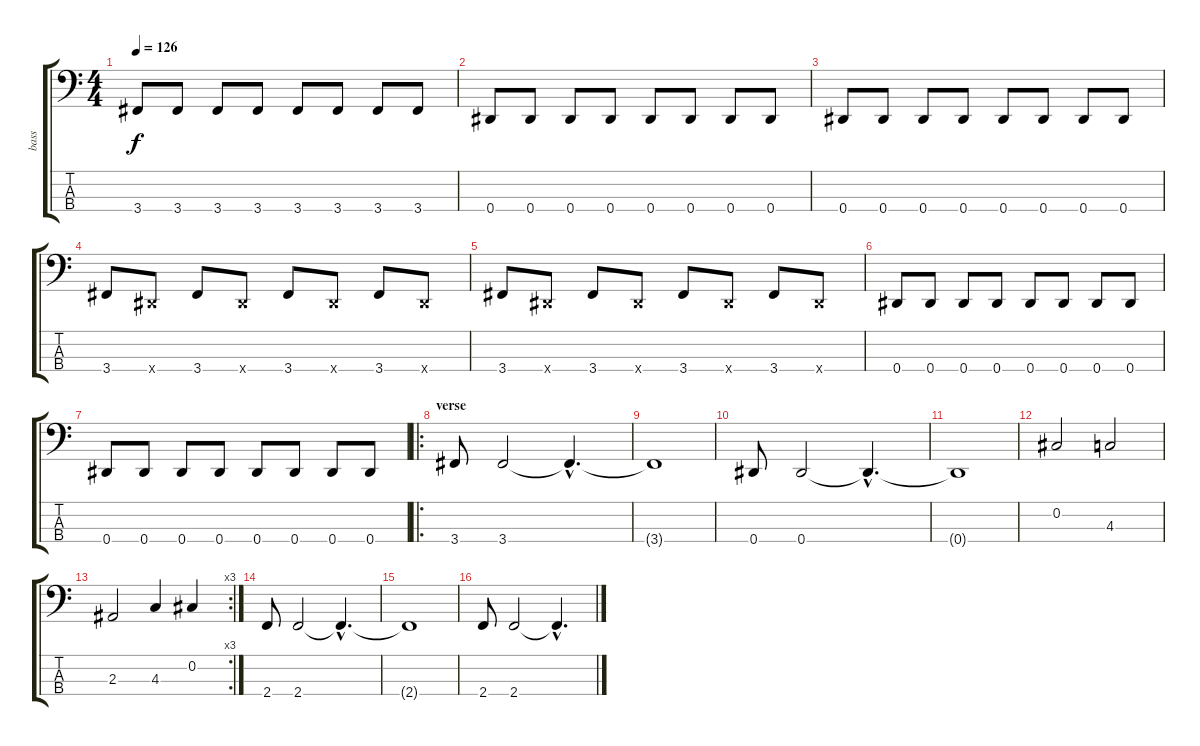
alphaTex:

\track ("bass" "bass") {instrument electricbasspick}
\staff {score tabs}
\tuning (Gb2 Db2 Ab1 Eb1) {hide}
\ts (4 4)
\tempo 126
\clef f4
\ks c
3.4.8{dy f} 3.4.8 3.4.8 3.4.8 3.4.8 3.4.8 3.4.8 3.4.8 |
0.4.8 0.4.8 0.4.8 0.4.8 0.4.8 0.4.8 0.4.8 0.4.8 |
0.4.8 0.4.8 0.4.8 0.4.8 0.4.8 0.4.8 0.4.8 0.4.8 |
3.4.8 0.4{x}.8 3.4.8 0.4{x}.8 3.4.8 0.4{x}.8 3.4.8 0.4{x}.8 |
3.4.8 0.4{x}.8 3.4.8 0.4{x}.8 3.4.8 0.4{x}.8 3.4.8 0.4{x}.8 |
0.4.8 0.4.8 0.4.8 0.4.8 0.4.8 0.4.8 0.4.8 0.4.8 |
0.4.8 0.4.8 0.4.8 0.4.8 0.4.8 0.4.8 0.4.8 0.4.8 |
\ro
\section ("" "verse")
3.4.8 3.4.2 3.4{hac t}.4{d} |
3.4{t}.1 |
0.4.8 0.4.2 0.4{hac t}.4{d} |
0.4{t}.1 |
0.2.2 4.3.2 |
\rc 3
2.3.2 4.3.4 0.2.4 |
2.4.8 2.4.2 2.4{hac t}.4{d} |
2.4{t}.1 |
2.4.8 2.4.2 2.4{hac t}.4{d}
